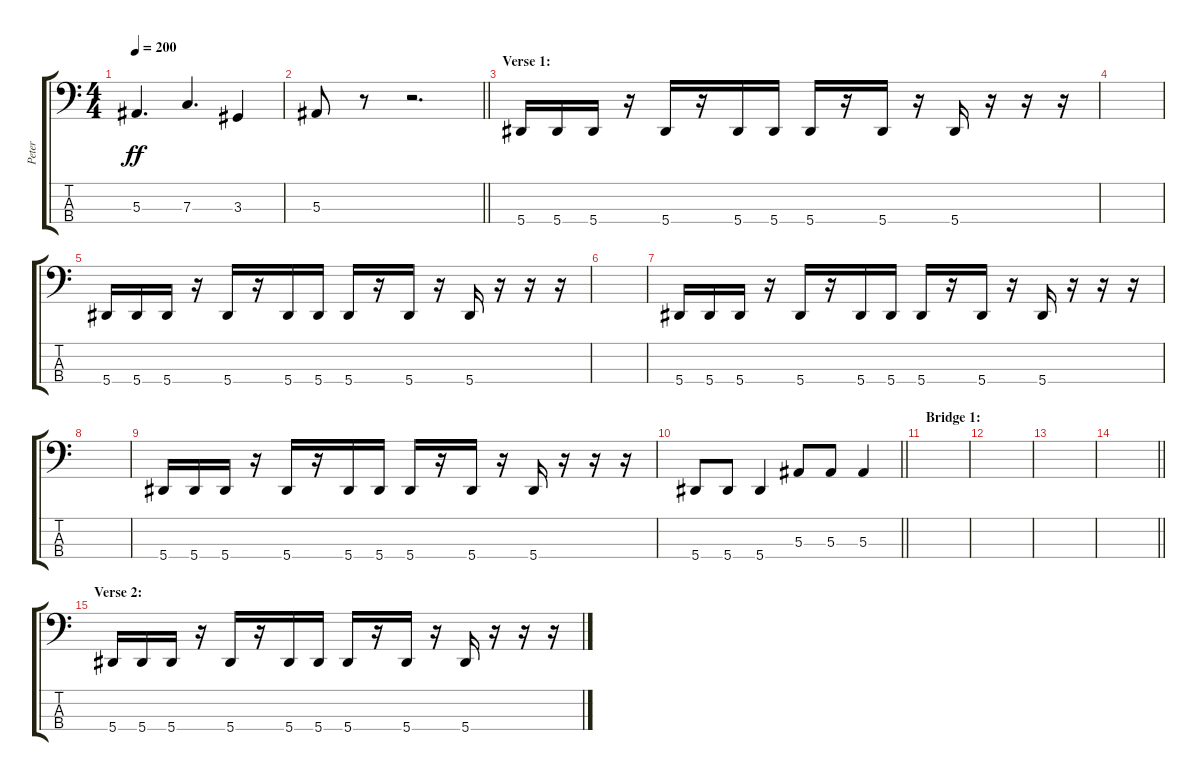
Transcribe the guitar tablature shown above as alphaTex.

\track ("Peter" "Peter") {instrument electricbassfinger}
\staff {score tabs}
\tuning (Eb2 Bb1 F1 Bb0) {hide}
\ts (4 4)
\tempo 200
\clef f4
\ks c
5.3.4{d dy ff} 7.3.4{d} 3.3.4 |
\barLineRight lightlight
5.3.8 r.8 r.2{d} |
\section ("" "Verse 1:")
5.4.16 5.4.16 5.4.16 r.16 5.4.16 r.16 5.4.16 5.4.16 5.4.16 r.16 5.4.16 r.16 5.4.16 r.16 r.16 r.16 |
|
5.4.16 5.4.16 5.4.16 r.16 5.4.16 r.16 5.4.16 5.4.16 5.4.16 r.16 5.4.16 r.16 5.4.16 r.16 r.16 r.16 |
|
5.4.16 5.4.16 5.4.16 r.16 5.4.16 r.16 5.4.16 5.4.16 5.4.16 r.16 5.4.16 r.16 5.4.16 r.16 r.16 r.16 |
|
5.4.16 5.4.16 5.4.16 r.16 5.4.16 r.16 5.4.16 5.4.16 5.4.16 r.16 5.4.16 r.16 5.4.16 r.16 r.16 r.16 |
\barLineRight lightlight
5.4.8 5.4.8 5.4.4 5.3.8 5.3.8 5.3.4 |
\section ("" "Bridge 1:")
|
|
|
\barLineRight lightlight
|
\section ("" "Verse 2:")
5.4.16 5.4.16 5.4.16 r.16 5.4.16 r.16 5.4.16 5.4.16 5.4.16 r.16 5.4.16 r.16 5.4.16 r.16 r.16 r.16
